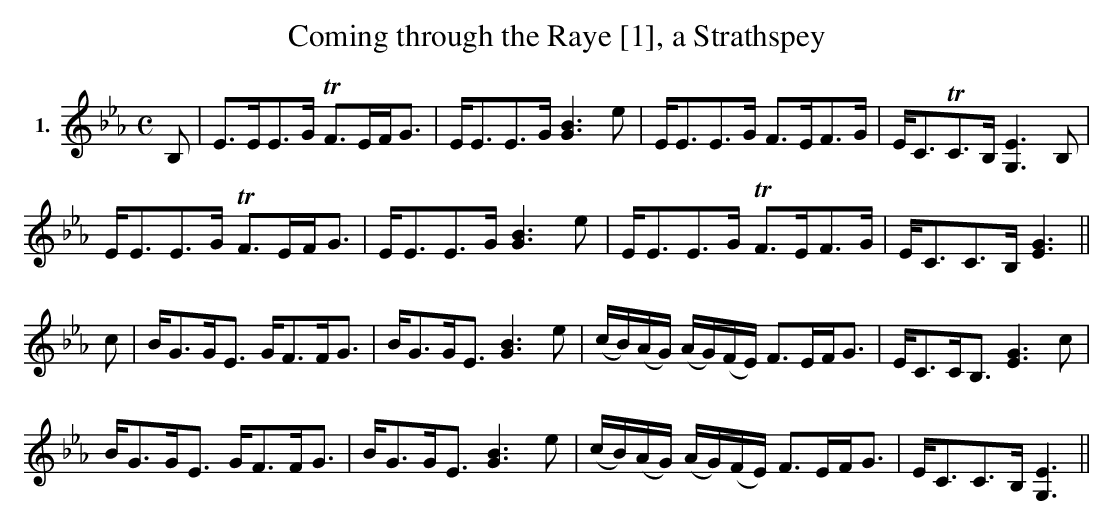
X:1
T:Coming through the Raye [1], a Strathspey
M:C
L:1/16
K:Eb
V:1 clef=treble name="1."
[V:1] B,2|E3EE3G TF3EFG3|EE3E3G [G6B6]e2|EE3E3G F3EF3G|EC3TC3B, [G,6E6]B,2|
EE3E3G TF3EFG3|EE3E3G [G6B6]e2|EE3E3G TF3EF3G|EC3C3B, [G6E6]||
c2|BG3GE3 GF3FG3|BG3GE3 [G6B6] e2|(cB)(AG) (AG)(FE) F3EFG3|EC3CB,3 [G6E6]c2|
BG3GE3 GF3FG3|BG3GE3 [G6B6] e2|(cB)(AG) (AG)(FE) F3EFG3|EC3C3B, [G,6E6]||
